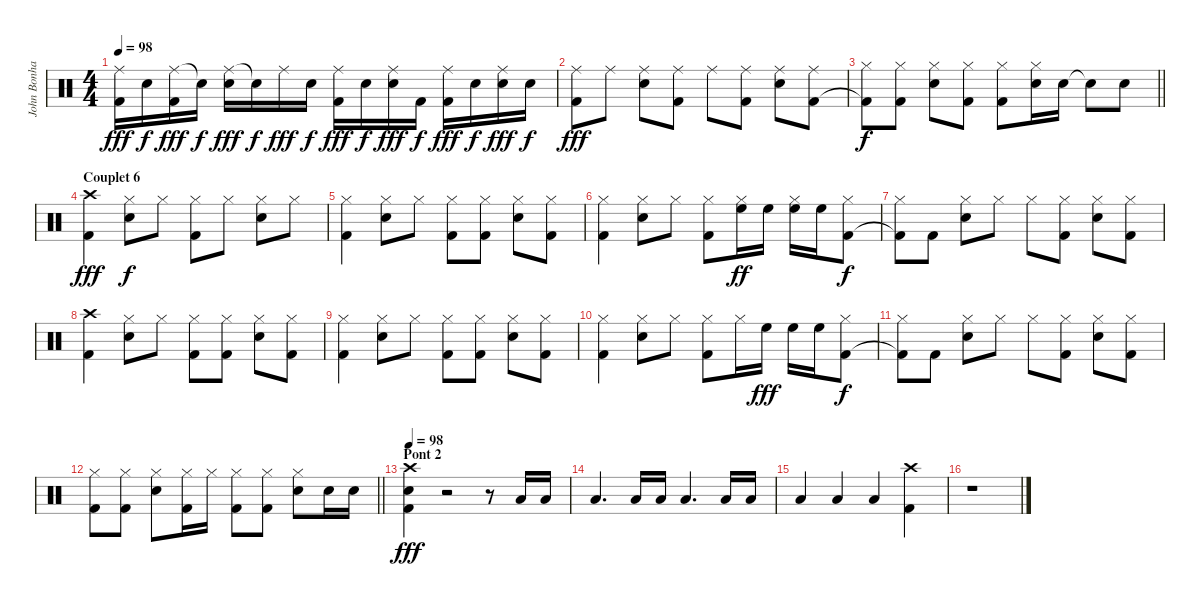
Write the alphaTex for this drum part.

\track ("John Bonham" "John Bonha") {instrument percussion}
\staff {score}
\articulation defaults
\ts (4 4)
\tempo 98
\clef neutral
\ks c
("Ride (middle)" "Kick (hit) 2"{t}).16{dy fff} "Snare (hit) 2".16{dy f} ("Ride (middle)" "Kick (hit) 2").16{dy fff} "Snare (hit)"{t}.16{dy f} ("Ride (middle)" "Snare (hit) 2").16{dy fff} "Snare (hit)"{t}.16{dy f} "Ride (middle)".16{dy fff} "Snare (hit) 2".16{dy f} ("Ride (middle)" "Kick (hit) 2").16{dy fff} "Snare (hit) 2".16{dy f} ("Ride (middle)" "Snare (hit) 2").16{dy fff} "Kick (hit) 2".16{dy f} ("Ride (middle)" "Kick (hit) 2").16{dy fff} "Snare (hit) 2".16{dy f} ("Ride (middle)" "Snare (hit) 2").16{dy fff} "Snare (hit) 2".16{dy f} |
("Ride (middle)" "Kick (hit) 2").8{dy fff} "Ride (middle)".8 ("Ride (middle)" "Snare (hit) 2").8 ("Ride (middle)" "Kick (hit) 2").8 "Ride (middle)".8 ("Ride (middle)" "Kick (hit) 2").8 ("Ride (middle)" "Snare (hit) 2").8 ("Ride (middle)" "Kick (hit) 2").8 |
\barLineRight lightlight
("Hi-Hat (closed)" "Kick (hit) 2"{t}).8{dy f} ("Hi-Hat (closed)" "Kick (hit) 2").8 ("Hi-Hat (closed)" "Snare (hit) 2").8 ("Hi-Hat (closed)" "Kick (hit) 2").8 ("Hi-Hat (closed)" "Kick (hit) 2").8 ("Hi-Hat (closed)" "Snare (hit) 2").16 "Snare (hit) 2".16 "Snare (hit) 2"{t}.8 "Snare (hit) 2".8 |
\section ("" "Couplet 6")
("Crash high (hit)" "Kick (hit) 2").4{dy fff} ("Hi-Hat (closed)" "Snare (hit) 2").8{dy f} "Hi-Hat (closed)".8 ("Hi-Hat (closed)" "Kick (hit) 2").8 "Hi-Hat (closed)".8 ("Hi-Hat (closed)" "Snare (hit) 2").8 "Hi-Hat (closed)".8 |
("Hi-Hat (closed)" "Kick (hit) 2").4 ("Hi-Hat (closed)" "Snare (hit) 2").8 "Hi-Hat (closed)".8 ("Hi-Hat (closed)" "Kick (hit) 2").8 ("Hi-Hat (closed)" "Kick (hit) 2").8 ("Hi-Hat (closed)" "Snare (hit) 2").8 ("Hi-Hat (closed)" "Kick (hit) 2").8 |
("Hi-Hat (closed)" "Kick (hit) 2").4 ("Hi-Hat (closed)" "Snare (hit) 2").8 "Hi-Hat (closed)".8 ("Hi-Hat (closed)" "Kick (hit) 2").8 ("Hi-Hat (closed)" "High Floor Tom (hit)").16{dy ff} "High Floor Tom (hit)".16 ("Hi-Hat (closed)" "High Floor Tom (hit)").16 "High Floor Tom (hit)".16 ("Hi-Hat (closed)" "Kick (hit) 2").8{dy f} |
("Hi-Hat (closed)" "Kick (hit) 2"{t}).8 "Kick (hit) 2".8 ("Hi-Hat (closed)" "Snare (hit) 2").8 "Hi-Hat (closed)".8 "Hi-Hat (closed)".8 ("Hi-Hat (closed)" "Kick (hit) 2").8 ("Hi-Hat (closed)" "Snare (hit) 2").8 ("Hi-Hat (closed)" "Kick (hit) 2").8 |
("Crash high (hit)" "Kick (hit) 2").4 ("Hi-Hat (closed)" "Snare (hit) 2").8 "Hi-Hat (closed)".8 ("Hi-Hat (closed)" "Kick (hit) 2").8 ("Hi-Hat (closed)" "Kick (hit) 2").8 ("Hi-Hat (closed)" "Snare (hit) 2").8 ("Hi-Hat (closed)" "Kick (hit) 2").8 |
("Hi-Hat (closed)" "Kick (hit) 2").4 ("Hi-Hat (closed)" "Snare (hit) 2").8 "Hi-Hat (closed)".8 ("Hi-Hat (closed)" "Kick (hit) 2").8 ("Hi-Hat (closed)" "Kick (hit) 2").8 ("Hi-Hat (closed)" "Snare (hit) 2").8 ("Hi-Hat (closed)" "Kick (hit) 2").8 |
("Hi-Hat (closed)" "Kick (hit) 2").4 ("Hi-Hat (closed)" "Snare (hit) 2").8 "Hi-Hat (closed)".8 ("Hi-Hat (closed)" "Kick (hit) 2").8 "Hi-Hat (closed)".16 "High Floor Tom (hit)".16{dy fff} "High Floor Tom (hit)".16 "High Floor Tom (hit)".16 ("Hi-Hat (closed)" "Kick (hit) 2").8{dy f} |
("Hi-Hat (closed)" "Kick (hit) 2"{t}).8 "Kick (hit) 2".8 ("Hi-Hat (closed)" "Snare (hit) 2").8 "Hi-Hat (closed)".8 "Hi-Hat (closed)".8 ("Hi-Hat (closed)" "Kick (hit) 2").8 ("Hi-Hat (closed)" "Snare (hit) 2").8 ("Hi-Hat (closed)" "Kick (hit) 2").8 |
\barLineRight lightlight
("Hi-Hat (closed)" "Kick (hit) 2").8 ("Hi-Hat (closed)" "Kick (hit) 2").8 ("Hi-Hat (closed)" "Snare (hit) 2").8 ("Hi-Hat (closed)" "Kick (hit) 2").16 "Hi-Hat (closed)".16 ("Hi-Hat (closed)" "Kick (hit) 2").8 ("Hi-Hat (closed)" "Kick (hit) 2").8 ("Hi-Hat (closed)" "Snare (hit) 2").8 "Snare (hit) 2".16 "Snare (hit) 2".16 |
\section ("" "Pont 2")
\tempo 98
("Crash high (hit)" "Snare (hit) 2" "Kick (hit) 2").4{dy fff} r.2 r.8 "Low Floor Tom (hit)".16 "Low Floor Tom (hit)".16 |
"Low Floor Tom (hit)".4{d} "Low Floor Tom (hit)".16 "Low Floor Tom (hit)".16 "Low Floor Tom (hit)".4{d} "Low Floor Tom (hit)".16 "Low Floor Tom (hit)".16 |
"Low Floor Tom (hit)".4 "Low Floor Tom (hit)".4 "Low Floor Tom (hit)".4 ("Crash high (hit)" "Kick (hit) 2").4 |
r.1
